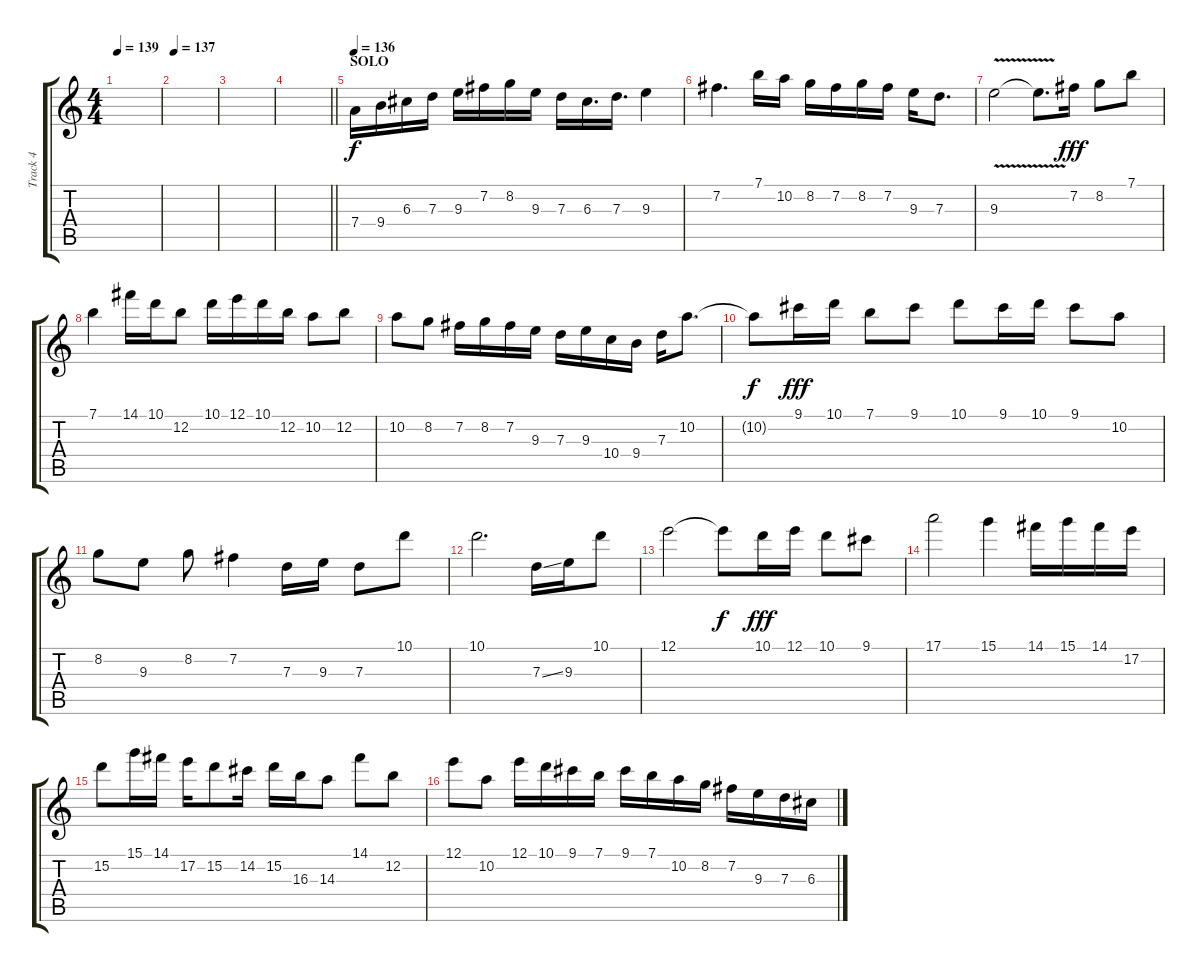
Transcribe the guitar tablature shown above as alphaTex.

\track ("Track 4" "Track 4") {instrument distortionguitar}
\staff {score tabs}
\tuning (E4 B3 G3 D3 A2 E2) {hide}
\ts (4 4)
\tempo 139
\clef g2
\ks c
|
\tempo 137
|
|
\barLineRight lightlight
|
\section ("" "SOLO")
\tempo 136
7.4.16 9.4.16 6.3.16 7.3.16 9.3.16 7.2.16 8.2.16 9.3.16 7.3.16 6.3.16{d} 7.3.16{d} 9.3.4 |
7.2.4{d} 7.1.16 10.2.16 8.2.16 7.2.16 8.2.16 7.2.16 9.3.16 7.3.8{d} |
9.3{v}.2 9.3{t}.8{d dy f} 7.2.16{dy fff} 8.2.8 7.1.8 |
7.1.4 14.1.16 10.1.16 12.2.8 10.1.16 12.1.16 10.1.16 12.2.16 10.2.8 12.2.8 |
10.2.8 8.2.8 7.2.16 8.2.16 7.2.16 9.3.16 7.3.16 9.3.16 10.4.16 9.4.16 7.3.16 10.2.8{d} |
10.2{t}.8{dy f} 9.1.16{dy fff} 10.1.16 7.1.8 9.1.8 10.1.8 9.1.16 10.1.16 9.1.8 10.2.8 |
8.2.8 9.3.8 8.2.8 7.2.4 7.3.16 9.3.16 7.3.8 10.1.8 |
10.1.2{d} 7.3{ss}.16 9.3.16 10.1.8 |
12.1.2 12.1{t}.8{dy f} 10.1.16{dy fff} 12.1.16 10.1.8 9.1.8 |
17.1.2 15.1.4 14.1.16 15.1.16 14.1.16 17.2.16 |
15.2.8 15.1.16 14.1.16 17.2.16 15.2.8 14.2.16 15.2.16 16.3.16 14.3.8 14.1.8 12.2.8 |
12.1.8 10.2.8 12.1.16 10.1.16 9.1.16 7.1.16 9.1.16 7.1.16 10.2.16 8.2.16 7.2.16 9.3.16 7.3.16 6.3.16
